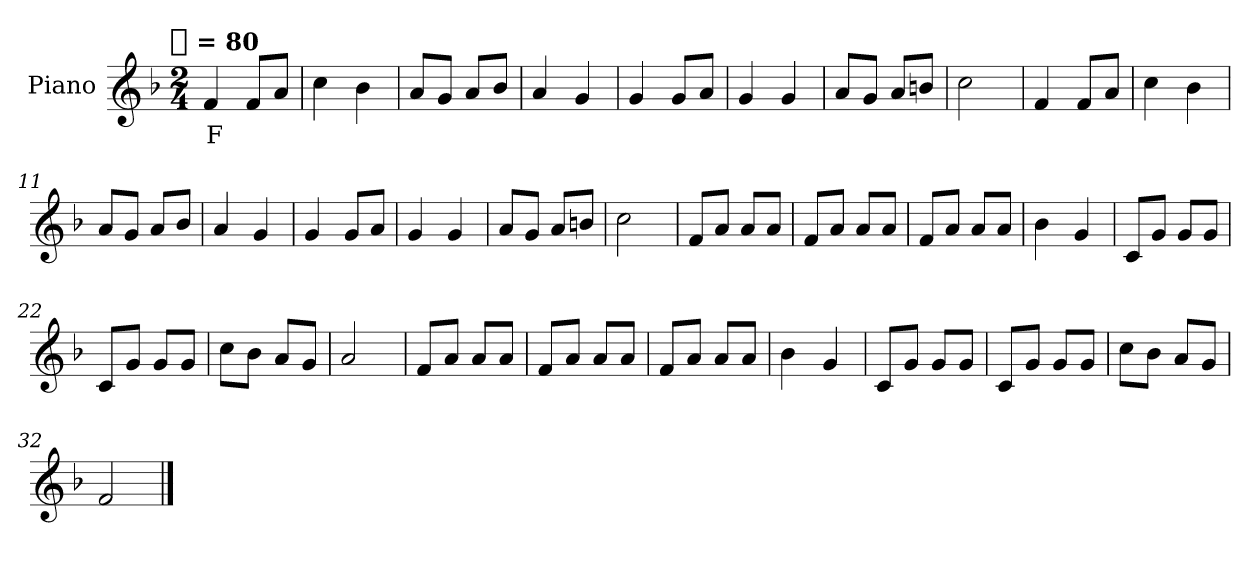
**kern	**text
*part1	*part1
*staff1	*staff1
*I"Piano	*
*I'Pia.	*
*clefG2	*
*k[b-]	*
!!LO:TX:omd:t=[quarter] = 80
*M2/4	*
*MM80	*
=1	=1
4f	F
8fL	.
8aJ	.
=2	=2
4cc	.
4b-	.
=3	=3
8aL	.
8gJ	.
8aL	.
8b-J	.
=4	=4
4a	.
4g	.
=5	=5
4g	.
8gL	.
8aJ	.
=6	=6
4g	.
4g	.
=7	=7
8aL	.
8gJ	.
8aL	.
8bnJ	.
=8	=8
2cc	.
=9	=9
4f	.
8fL	.
8aJ	.
=10	=10
4cc	.
4b-	.
!!LO:LB:g=z
=11	=11
8aL	.
8gJ	.
8aL	.
8b-J	.
=12	=12
4a	.
4g	.
=13	=13
4g	.
8gL	.
8aJ	.
=14	=14
4g	.
4g	.
=15	=15
8aL	.
8gJ	.
8aL	.
8bnJ	.
=16	=16
2cc	.
=17	=17
8fL	.
8aJ	.
8aL	.
8aJ	.
=18	=18
8fL	.
8aJ	.
8aL	.
8aJ	.
=19	=19
8fL	.
8aJ	.
8aL	.
8aJ	.
=20	=20
4b-	.
4g	.
!!LO:LB:g=z
=21	=21
8cL	.
8gJ	.
8gL	.
8gJ	.
=22	=22
8cL	.
8gJ	.
8gL	.
8gJ	.
=23	=23
8ccL	.
8b-J	.
8aL	.
8gJ	.
=24	=24
2a	.
=25	=25
8fL	.
8aJ	.
8aL	.
8aJ	.
=26	=26
8fL	.
8aJ	.
8aL	.
8aJ	.
=27	=27
8fL	.
8aJ	.
8aL	.
8aJ	.
=28	=28
4b-	.
4g	.
=29	=29
8cL	.
8gJ	.
8gL	.
8gJ	.
=30	=30
8cL	.
8gJ	.
8gL	.
8gJ	.
!!LO:LB:g=z
=31	=31
8ccL	.
8b-J	.
8aL	.
8gJ	.
=32	=32
2f	.
==	==
*-	*-
